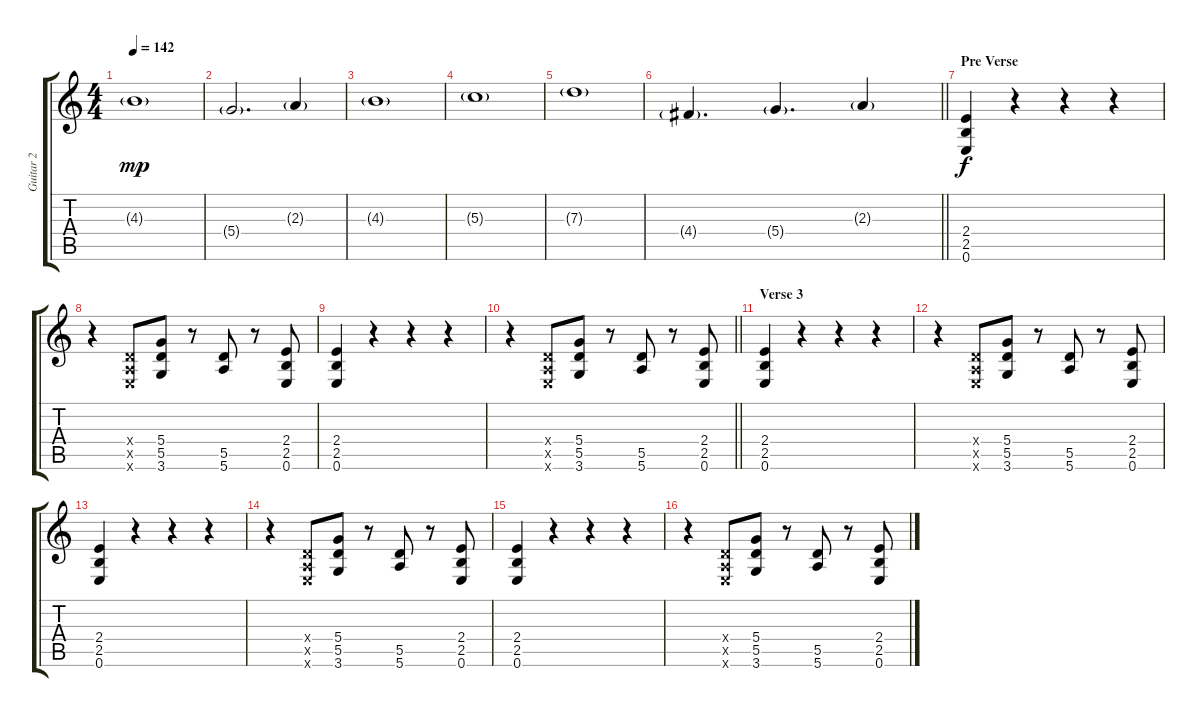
\track ("Guitar 2" "Guitar 2") {instrument overdrivenguitar}
\staff {score tabs}
\tuning (E4 B3 G3 D3 A2 E2) {hide}
\ts (4 4)
\tempo 142
\clef g2
\ks c
4.3{g}.1{dy mp} |
5.4{g}.2{d} 2.3{g}.4 |
4.3{g}.1 |
5.3{g}.1 |
7.3{g}.1 |
\barLineRight lightlight
4.4{g}.4{d} 5.4{g}.4{d} 2.3{g}.4 |
\section ("" "Pre Verse")
(2.4 2.5 0.6).4{dy f} r.4 r.4 r.4 |
r.4 (0.4{x} 0.5{x} 0.6{x}).8 (5.4 5.5 3.6).8 r.8 (5.5 5.6).8 r.8 (2.4 2.5 0.6).8 |
(2.4 2.5 0.6).4 r.4 r.4 r.4 |
\barLineRight lightlight
r.4 (0.4{x} 0.5{x} 0.6{x}).8 (5.4 5.5 3.6).8 r.8 (5.5 5.6).8 r.8 (2.4 2.5 0.6).8 |
\section ("" "Verse 3")
(2.4 2.5 0.6).4 r.4 r.4 r.4 |
r.4 (0.4{x} 0.5{x} 0.6{x}).8 (5.4 5.5 3.6).8 r.8 (5.5 5.6).8 r.8 (2.4 2.5 0.6).8 |
(2.4 2.5 0.6).4 r.4 r.4 r.4 |
r.4 (0.4{x} 0.5{x} 0.6{x}).8 (5.4 5.5 3.6).8 r.8 (5.5 5.6).8 r.8 (2.4 2.5 0.6).8 |
(2.4 2.5 0.6).4 r.4 r.4 r.4 |
r.4 (0.4{x} 0.5{x} 0.6{x}).8 (5.4 5.5 3.6).8 r.8 (5.5 5.6).8 r.8 (2.4 2.5 0.6).8
